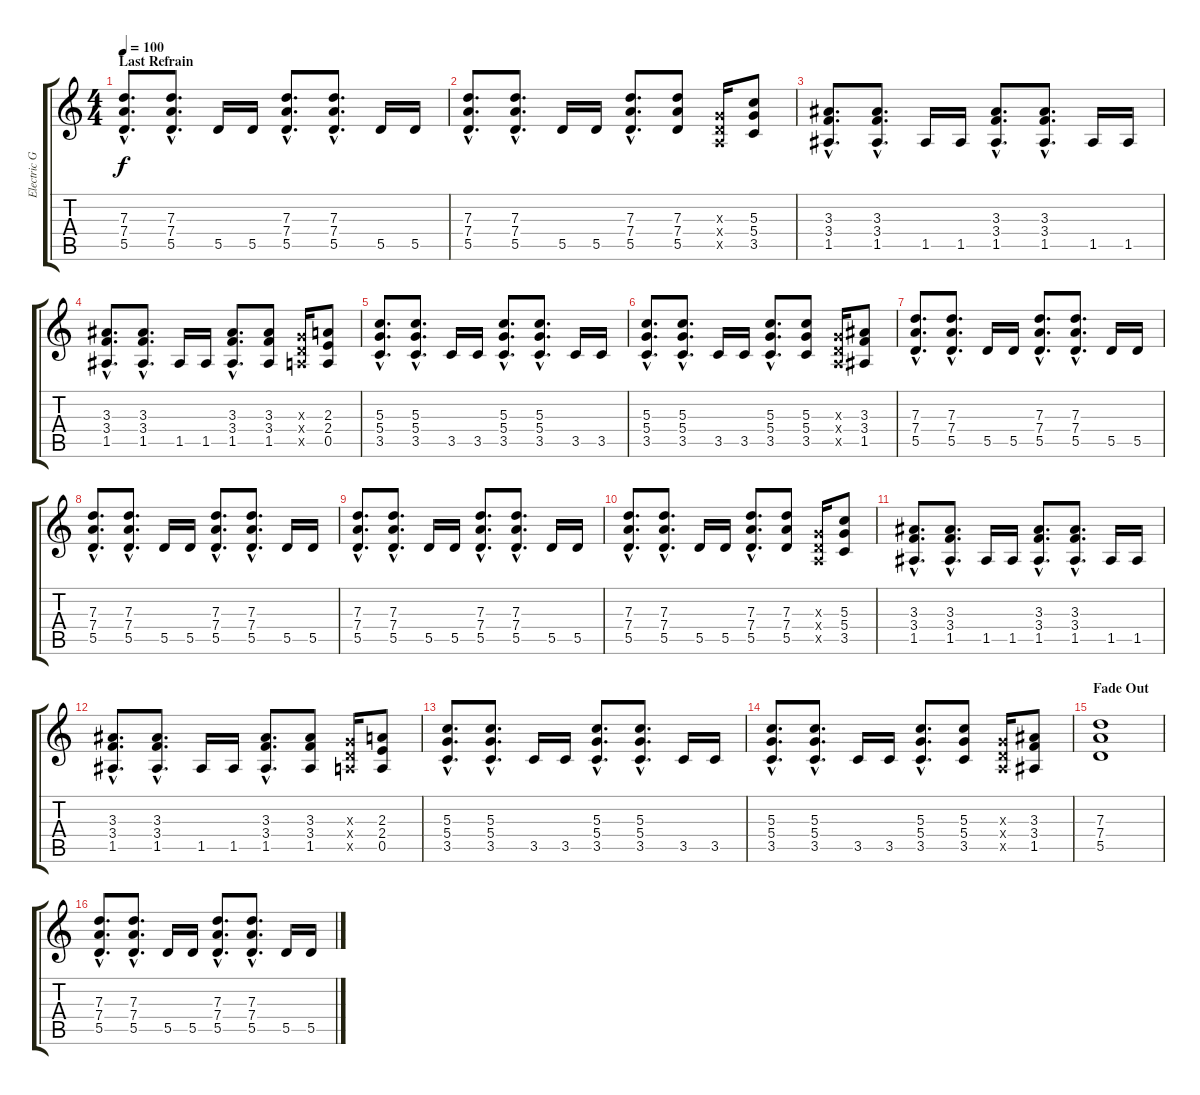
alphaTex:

\track ("Electric Guitar" "Electric G") {instrument distortionguitar}
\staff {score tabs}
\tuning (E4 B3 G3 D3 A2 E2) {hide}
\ts (4 4)
\section ("" "Last Refrain")
\tempo 100
\clef g2
\ks c
(7.3{hac} 7.4{hac} 5.5{hac}).8{d dy f} (7.3{hac} 7.4{hac} 5.5{hac}).8{d} 5.5.16 5.5.16 (7.3{hac} 7.4{hac} 5.5{hac}).8{d} (7.3{hac} 7.4{hac} 5.5{hac}).8{d} 5.5.16 5.5.16 |
(7.3{hac} 7.4{hac} 5.5{hac}).8{d} (7.3{hac} 7.4{hac} 5.5{hac}).8{d} 5.5.16 5.5.16 (7.3{hac} 7.4{hac} 5.5{hac}).8{d} (7.3 7.4 5.5).8 (0.3{x} 0.4{x} 0.5{x}).16 (5.3 5.4 3.5).8 |
(3.3{hac} 3.4{hac} 1.5{hac}).8{d} (3.3{hac} 3.4{hac} 1.5{hac}).8{d} 1.5.16 1.5.16 (3.3{hac} 3.4{hac} 1.5{hac}).8{d} (3.3{hac} 3.4{hac} 1.5{hac}).8{d} 1.5.16 1.5.16 |
(3.3{hac} 3.4{hac} 1.5{hac}).8{d} (3.3{hac} 3.4{hac} 1.5{hac}).8{d} 1.5.16 1.5.16 (3.3{hac} 3.4{hac} 1.5{hac}).8{d} (3.3 3.4 1.5).8 (0.3{x} 0.4{x} 0.5{x}).16 (2.3 2.4 0.5).8 |
(5.3{hac} 5.4{hac} 3.5{hac}).8{d} (5.3{hac} 5.4{hac} 3.5{hac}).8{d} 3.5.16 3.5.16 (5.3{hac} 5.4{hac} 3.5{hac}).8{d} (5.3{hac} 5.4{hac} 3.5{hac}).8{d} 3.5.16 3.5.16 |
(5.3{hac} 5.4{hac} 3.5{hac}).8{d} (5.3{hac} 5.4{hac} 3.5{hac}).8{d} 3.5.16 3.5.16 (5.3{hac} 5.4{hac} 3.5{hac}).8{d} (5.3 5.4 3.5).8 (0.3{x} 0.4{x} 0.5{x}).16 (3.3 3.4 1.5).8 |
(7.3{hac} 7.4{hac} 5.5{hac}).8{d} (7.3{hac} 7.4{hac} 5.5{hac}).8{d} 5.5.16 5.5.16 (7.3{hac} 7.4{hac} 5.5{hac}).8{d} (7.3{hac} 7.4{hac} 5.5{hac}).8{d} 5.5.16 5.5.16 |
(7.3{hac} 7.4{hac} 5.5{hac}).8{d} (7.3{hac} 7.4{hac} 5.5{hac}).8{d} 5.5.16 5.5.16 (7.3{hac} 7.4{hac} 5.5{hac}).8{d} (7.3{hac} 7.4{hac} 5.5{hac}).8{d} 5.5.16 5.5.16 |
(7.3{hac} 7.4{hac} 5.5{hac}).8{d} (7.3{hac} 7.4{hac} 5.5{hac}).8{d} 5.5.16 5.5.16 (7.3{hac} 7.4{hac} 5.5{hac}).8{d} (7.3{hac} 7.4{hac} 5.5{hac}).8{d} 5.5.16 5.5.16 |
(7.3{hac} 7.4{hac} 5.5{hac}).8{d} (7.3{hac} 7.4{hac} 5.5{hac}).8{d} 5.5.16 5.5.16 (7.3{hac} 7.4{hac} 5.5{hac}).8{d} (7.3 7.4 5.5).8 (0.3{x} 0.4{x} 0.5{x}).16 (5.3 5.4 3.5).8 |
(3.3{hac} 3.4{hac} 1.5{hac}).8{d} (3.3{hac} 3.4{hac} 1.5{hac}).8{d} 1.5.16 1.5.16 (3.3{hac} 3.4{hac} 1.5{hac}).8{d} (3.3{hac} 3.4{hac} 1.5{hac}).8{d} 1.5.16 1.5.16 |
(3.3{hac} 3.4{hac} 1.5{hac}).8{d} (3.3{hac} 3.4{hac} 1.5{hac}).8{d} 1.5.16 1.5.16 (3.3{hac} 3.4{hac} 1.5{hac}).8{d} (3.3 3.4 1.5).8 (0.3{x} 0.4{x} 0.5{x}).16 (2.3 2.4 0.5).8 |
(5.3{hac} 5.4{hac} 3.5{hac}).8{d} (5.3{hac} 5.4{hac} 3.5{hac}).8{d} 3.5.16 3.5.16 (5.3{hac} 5.4{hac} 3.5{hac}).8{d} (5.3{hac} 5.4{hac} 3.5{hac}).8{d} 3.5.16 3.5.16 |
(5.3{hac} 5.4{hac} 3.5{hac}).8{d} (5.3{hac} 5.4{hac} 3.5{hac}).8{d} 3.5.16 3.5.16 (5.3{hac} 5.4{hac} 3.5{hac}).8{d} (5.3 5.4 3.5).8 (0.3{x} 0.4{x} 0.5{x}).16 (3.3 3.4 1.5).8 |
\section ("" "Fade Out")
(7.3 7.4 5.5).1 |
(7.3{hac} 7.4{hac} 5.5{hac}).8{d} (7.3{hac} 7.4{hac} 5.5{hac}).8{d} 5.5.16 5.5.16 (7.3{hac} 7.4{hac} 5.5{hac}).8{d} (7.3{hac} 7.4{hac} 5.5{hac}).8{d} 5.5.16 5.5.16
